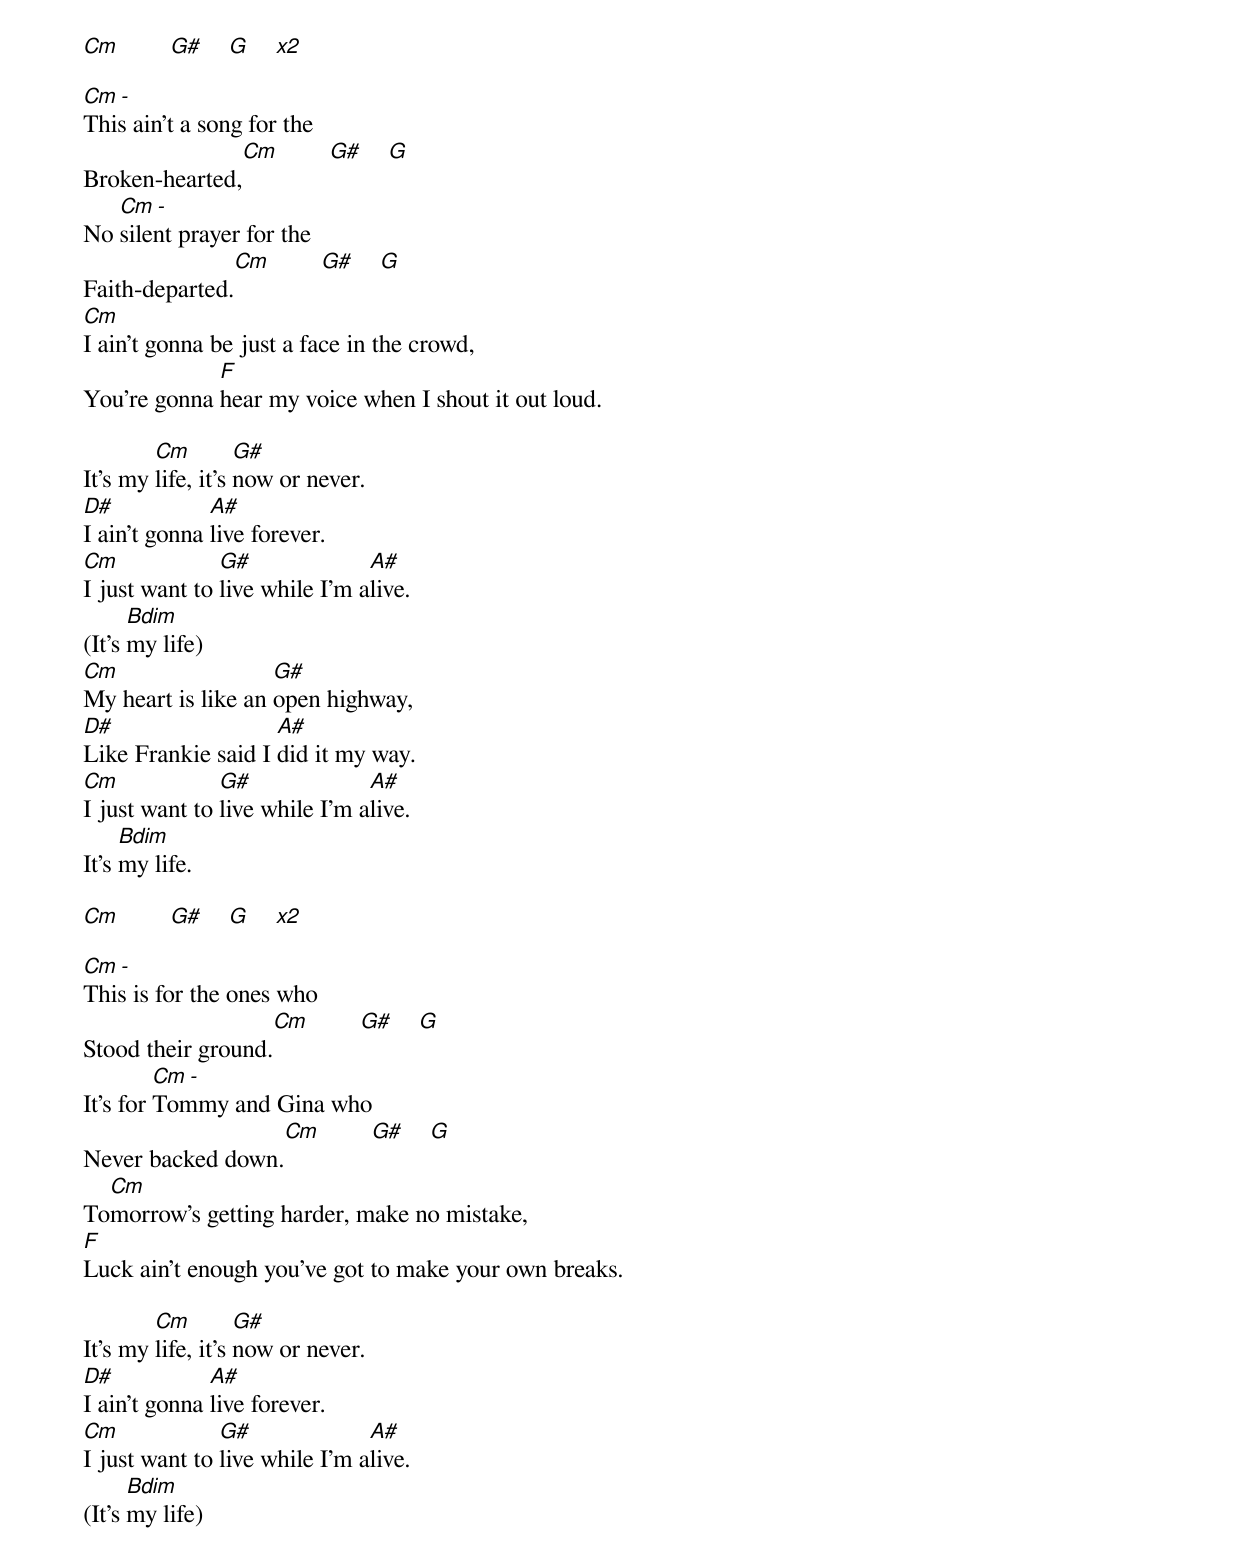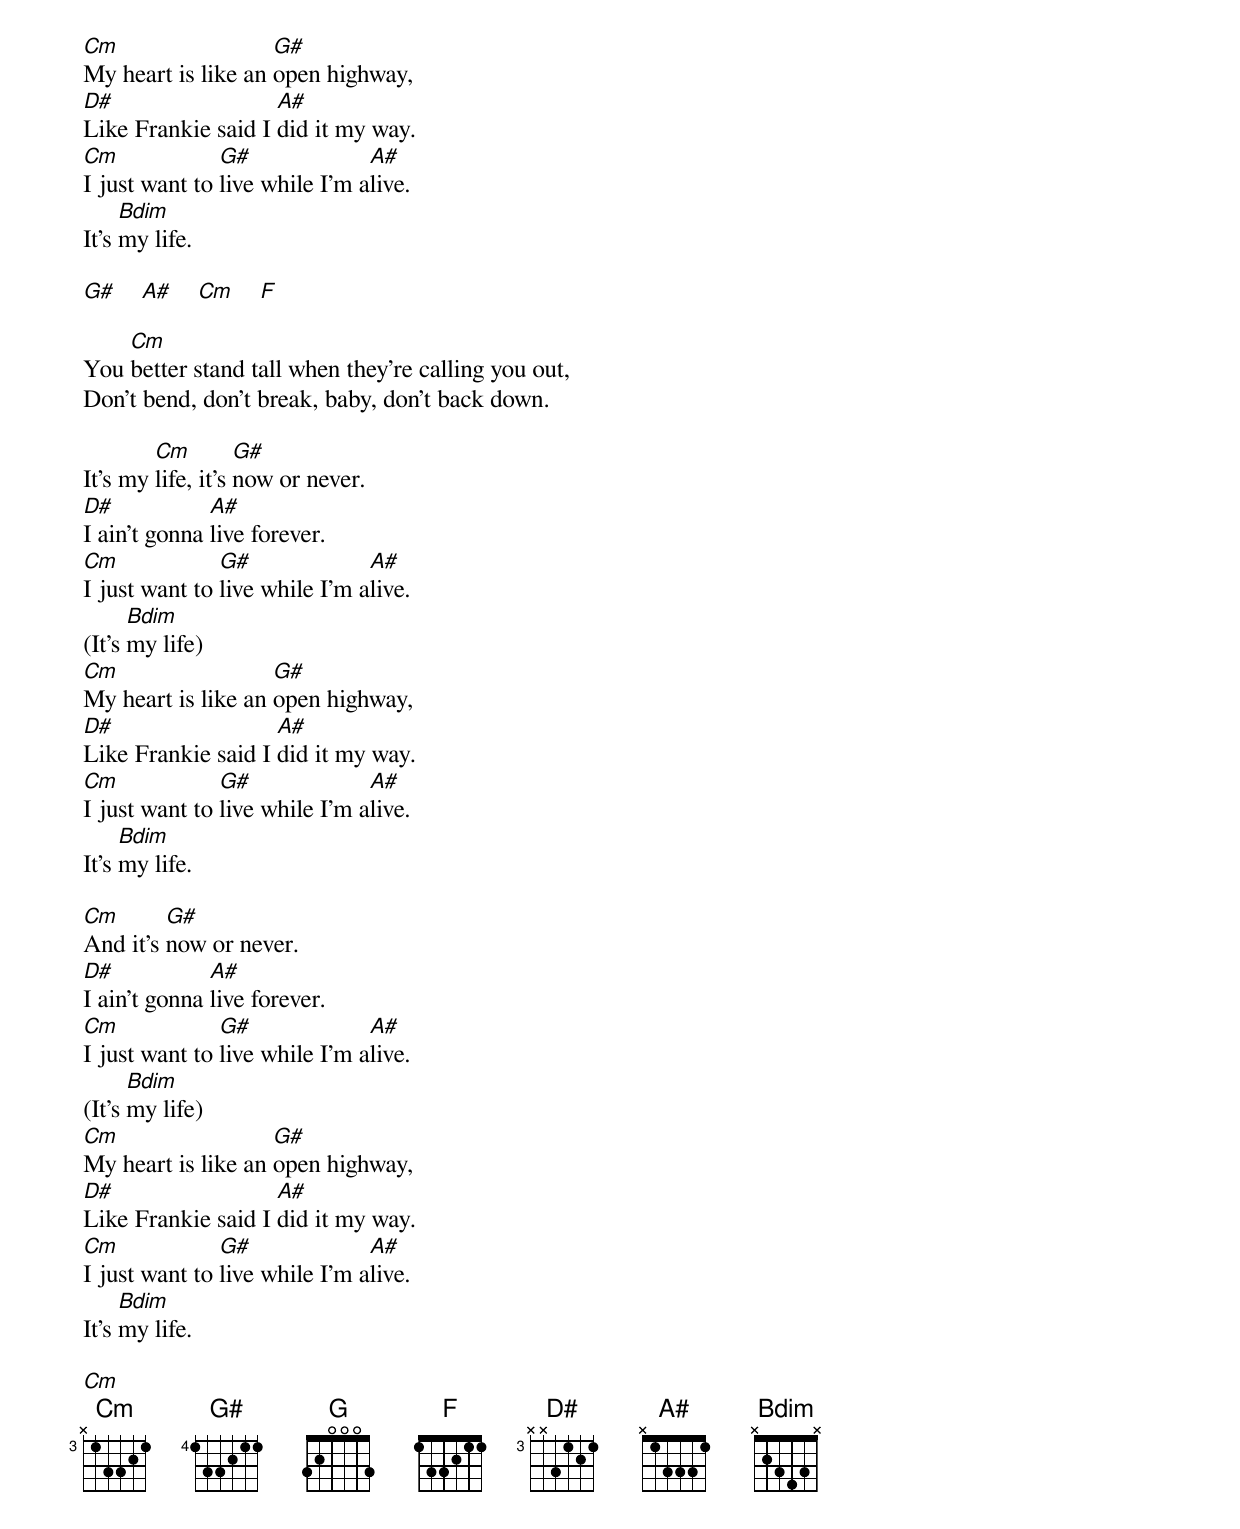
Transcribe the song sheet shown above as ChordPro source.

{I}
[Cm]        [G#]    [G]    [x2]

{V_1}
[Cm -]This ain't a song for the
Broken-hearted,[Cm]        [G#]    [G]
No [Cm -]silent prayer for the
Faith-departed.[Cm]        [G#]    [G]
[Cm]I ain't gonna be just a face in the crowd,
You're gonna [F]hear my voice when I shout it out loud.

{C}
It's my [Cm]life, it's [G#]now or never.
[D#]I ain't gonna [A#]live forever.
[Cm]I just want to [G#]live while I'm a[A#]live.
(It's [Bdim]my life)
[Cm]My heart is like an [G#]open highway,
[D#]Like Frankie said I [A#]did it my way.
[Cm]I just want to [G#]live while I'm a[A#]live.
It's [Bdim]my life.

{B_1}
[Cm]        [G#]    [G]    [x2]

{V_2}
[Cm -]This is for the ones who
Stood their ground.[Cm]        [G#]    [G]
It's for [Cm -]Tommy and Gina who
Never backed down.[Cm]        [G#]    [G]
To[Cm]morrow's getting harder, make no mistake,
[F]Luck ain't enough you've got to make your own breaks.

{C}
It's my [Cm]life, it's [G#]now or never.
[D#]I ain't gonna [A#]live forever.
[Cm]I just want to [G#]live while I'm a[A#]live.
(It's [Bdim]my life)
[Cm]My heart is like an [G#]open highway,
[D#]Like Frankie said I [A#]did it my way.
[Cm]I just want to [G#]live while I'm a[A#]live.
It's [Bdim]my life.

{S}
[G#]    [A#]    [Cm]    [F]

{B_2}
You [Cm]better stand tall when they're calling you out,
Don't bend, don't break, baby, don't back down.

{C}
It's my [Cm]life, it's [G#]now or never.
[D#]I ain't gonna [A#]live forever.
[Cm]I just want to [G#]live while I'm a[A#]live.
(It's [Bdim]my life)
[Cm]My heart is like an [G#]open highway,
[D#]Like Frankie said I [A#]did it my way.
[Cm]I just want to [G#]live while I'm a[A#]live.
It's [Bdim]my life.

{C}
[Cm]And it's [G#]now or never.
[D#]I ain't gonna [A#]live forever.
[Cm]I just want to [G#]live while I'm a[A#]live.
(It's [Bdim]my life)
[Cm]My heart is like an [G#]open highway,
[D#]Like Frankie said I [A#]did it my way.
[Cm]I just want to [G#]live while I'm a[A#]live.
It's [Bdim]my life.

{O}
[Cm]
